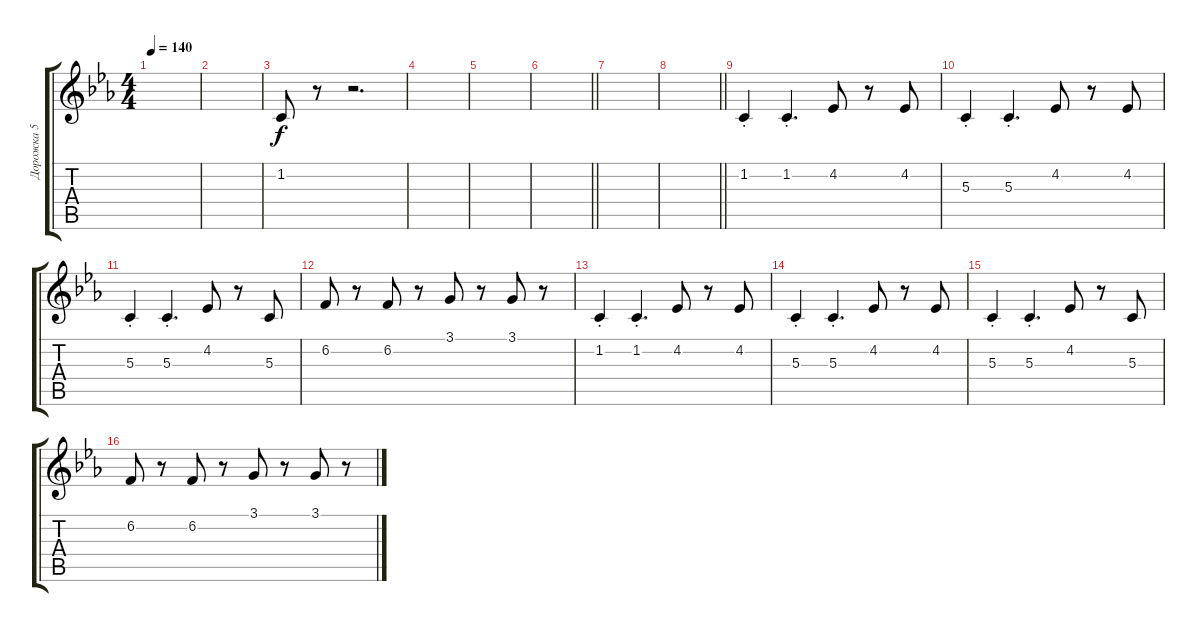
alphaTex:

\track ("Дорожка 5" "Дорожка 5") {instrument tuba}
\staff {score tabs}
\tuning (E4 B3 G3 D3 A2 E2) {hide}
\ts (4 4)
\tempo 140
\clef g2
\ks cminor
|
|
1.2.8 r.8 r.2{d} |
|
|
\barLineRight lightlight
|
\section ("" "")
|
\barLineRight lightlight
|
1.2{st}.4 1.2{st}.4{d} 4.2.8 r.8 4.2.8 |
5.3{st}.4 5.3{st}.4{d} 4.2.8 r.8 4.2.8 |
5.3{st}.4 5.3{st}.4{d} 4.2.8 r.8 5.3.8 |
6.2.8 r.8 6.2.8 r.8 3.1.8 r.8 3.1.8 r.8 |
1.2{st}.4 1.2{st}.4{d} 4.2.8 r.8 4.2.8 |
5.3{st}.4 5.3{st}.4{d} 4.2.8 r.8 4.2.8 |
5.3{st}.4 5.3{st}.4{d} 4.2.8 r.8 5.3.8 |
6.2.8 r.8 6.2.8 r.8 3.1.8 r.8 3.1.8 r.8
